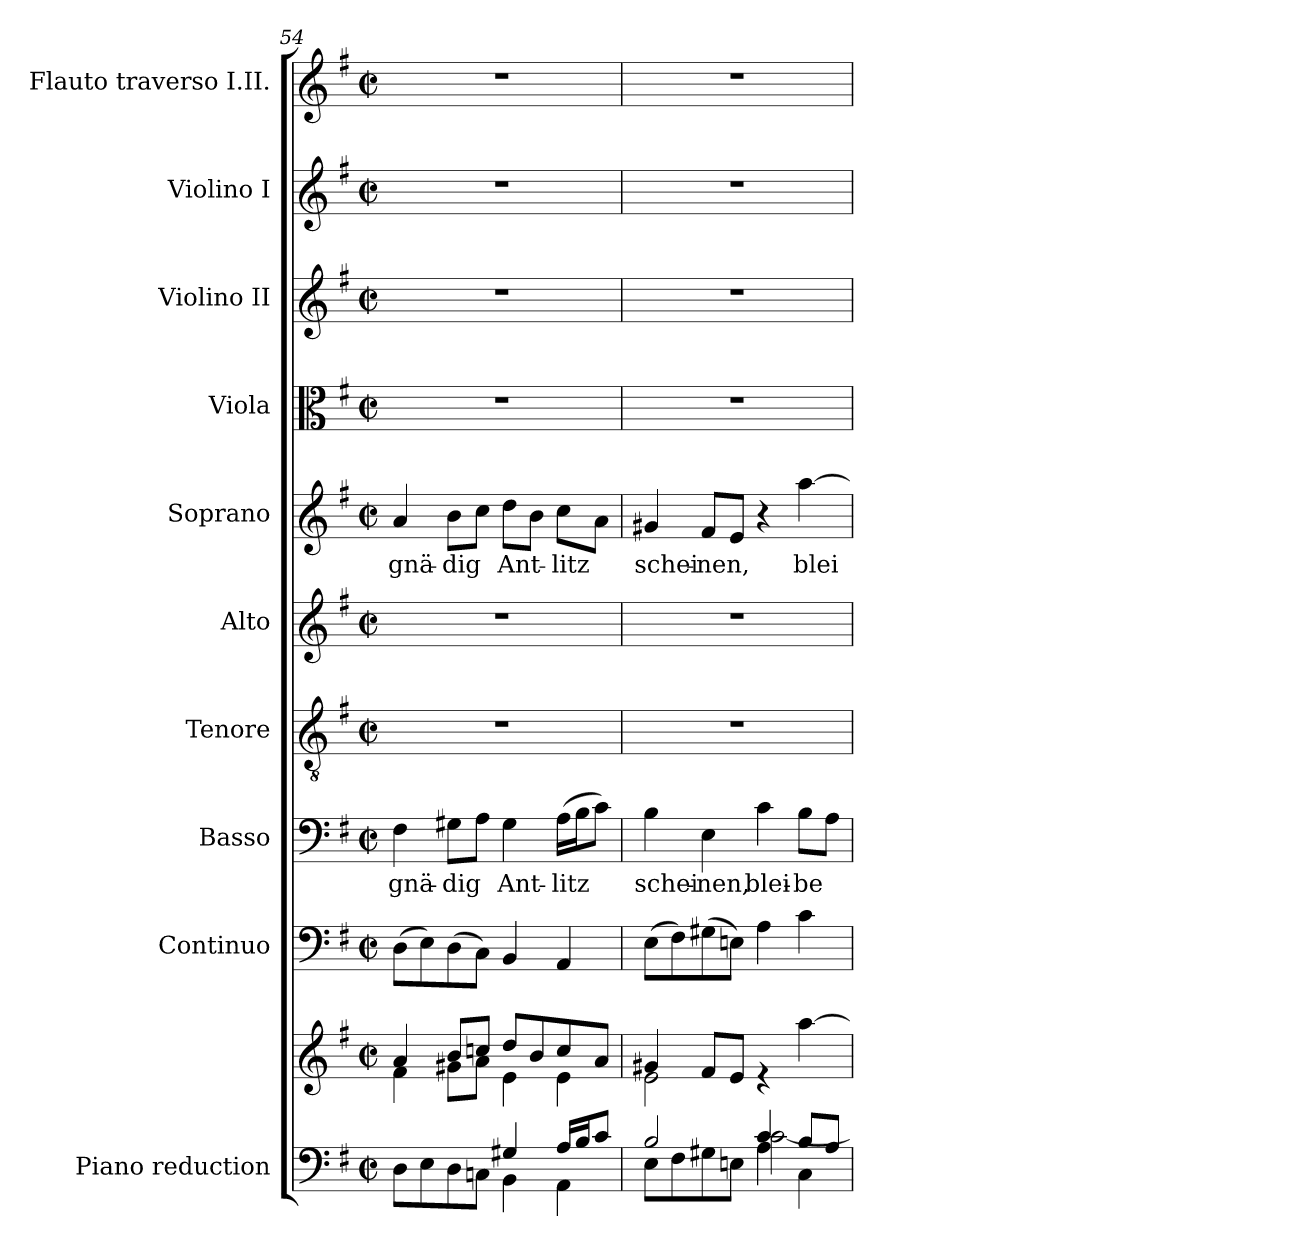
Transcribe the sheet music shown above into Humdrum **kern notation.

**kern	**kern	**kern	**kern	**text	**kern	**kern	**kern	**text	**kern	**kern	**kern	**kern
*part10	*part10	*part9	*part8	*part8	*part7	*part6	*part5	*part5	*part4	*part3	*part2	*part1
*staff11	*staff10	*staff9	*staff8	*staff8	*staff7	*staff6	*staff5	*staff5	*staff4	*staff3	*staff2	*staff1
*I"Piano reduction	*	*I"Continuo	*I"Basso	*	*I"Tenore	*I"Alto	*I"Soprano	*	*I"Viola	*I"Violino II	*I"Violino I	*I"Flauto traverso I.II.
*I'Pno	*	*	*	*	*	*	*	*	*I'Vla	*I'Vln	*I'Vln	*I'Fl
!!LO:PB:g=z
*clefF4	*clefG2	*clefF4	*clefF4	*	*clefGv2	*clefG2	*clefG2	*	*clefC3	*clefG2	*clefG2	*clefG2
*k[f#]	*k[f#]	*k[f#]	*k[f#]	*	*k[f#]	*k[f#]	*k[f#]	*	*k[f#]	*k[f#]	*k[f#]	*k[f#]
*M2/2	*M2/2	*M2/2	*M2/2	*	*M2/2	*M2/2	*M2/2	*	*M2/2	*M2/2	*M2/2	*M2/2
*met(c|)	*met(c|)	*met(c|)	*met(c|)	*	*met(c|)	*met(c|)	*met(c|)	*	*met(c|)	*met(c|)	*met(c|)	*met(c|)
=54	=54	=54	=54	=54	=54	=54	=54	=54	=54	=54	=54	=54
*^	*^	*	*	*	*	*	*	*	*	*	*	*
!	!	!	!	!	!	!LO:LY:b	!	!	!	!LO:LY:b	!	!	!	!
2ryy	8D\L	4a/	4f#\	(>8D\L	4F#\	gnä-	1r	1r	4a/	gnä-	1r	1r	1r	1r
.	8E\	.	.	8E\)	.	.	.	.	.	.	.	.	.	.
!	!	!	!	!	!	!LO:LY:b	!	!	!	!LO:LY:b	!	!	!	!
.	8D\	8b/L	8g#X\L	(>8D\	8G#X\L	-dig	.	.	8b\L	-dig	.	.	.	.
.	8Cn\J	8ccn/J	8a\J	8C\J)	8A\J	.	.	.	8cc\J	.	.	.	.	.
!	!	!	!	!	!	!LO:LY:b	!	!	!	!LO:LY:b	!	!	!	!
4G#X/	4BB\	8dd/L	4e\	4BB/	4G#\	Ant-	.	.	8dd\L	Ant-	.	.	.	.
.	.	8b/	.	.	.	.	.	.	8b\J	.	.	.	.	.
!	!	!	!	!	!	!LO:LY:b	!	!	!	!LO:LY:b	!	!	!	!
16A/LL	4AA\	8cc/	4e\	4AA/	(>16A\LL	-litz	.	.	8cc\L	-litz	.	.	.	.
16B/J	.	.	.	.	16B\J	.	.	.	.	.	.	.	.	.
8c/J	.	8a/J	.	.	8c\J)	.	.	.	8a\J	.	.	.	.	.
=55	=55	=55	=55	=55	=55	=55	=55	=55	=55	=55	=55	=55	=55	=55
*	*^	*	*	*	*	*	*	*	*	*	*	*	*	*
!	!	!	!	!	!	!	!LO:LY:b	!	!	!	!LO:LY:b	!	!	!	!
2ryy	2B/	8E\L	4g#X/	2e\	(>8E\L	4B\	schei-	1r	1r	4g#X/	schei-	1r	1r	1r	1r
.	.	8F#\	.	.	8F#\)	.	.	.	.	.	.	.	.	.	.
!	!	!	!	!	!	!	!LO:LY:b	!	!	!	!LO:LY:b	!	!	!	!
.	.	8G#X\	8f#/L	.	(>8G#X\	4E\	-nen,	.	.	8f#/L	-nen,	.	.	.	.
.	.	8En\J	8e/J	.	8En\J)	.	.	.	.	8e/J	.	.	.	.	.
!	!	!	!	!	!	!	!LO:LY:b	!	!	!	!	!	!	!	!
4c/	[2c\	4A\	4re	2ryy	4A\	4c\	blei-	.	.	4r	.	.	.	.	.
!	!	!	!	!	!	!	!LO:LY:b	!	!	!	!LO:LY:b	!	!	!	!
8B/L	.	4C\	[4aa\	.	4c\	8B\L	-be	.	.	[4aa\	blei-	.	.	.	.
8A/J	.	.	.	.	.	8A\J	.	.	.	.	.	.	.	.	.
*v	*v	*v	*	*	*	*	*	*	*	*	*	*	*	*	*
*	*v	*v	*	*	*	*	*	*	*	*	*	*	*
=	=	=	=	=	=	=	=	=	=	=	=	=
*-	*-	*-	*-	*-	*-	*-	*-	*-	*-	*-	*-	*-
